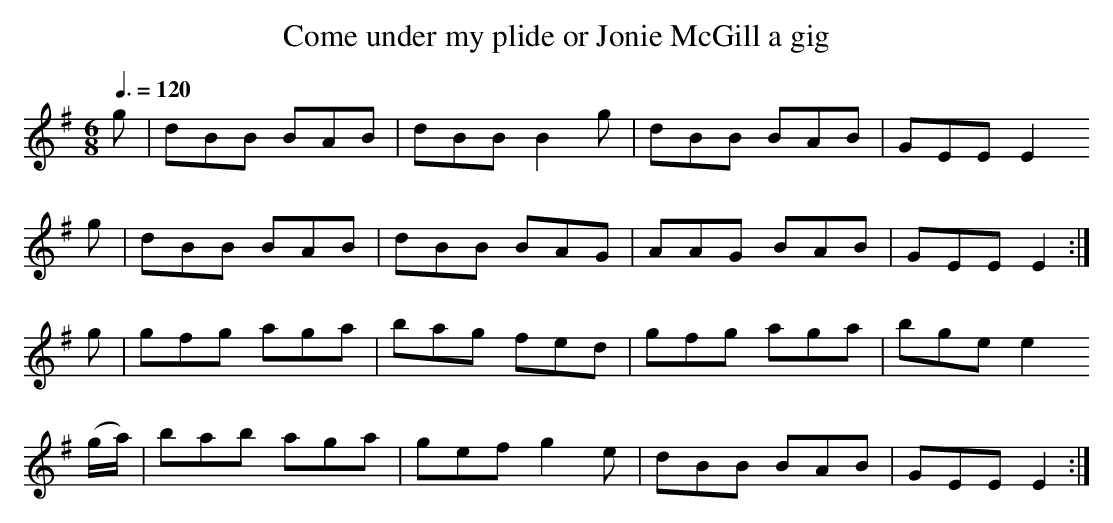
X:1
T:Come under my plide or Jonie McGill a gig
M:6/8
L:1/8
Q:3/8=120
K:E Minor
 g    |dBB BAB|dBB B2g|dBB BAB|GEE E2
 g    |dBB BAB|dBB BAG|AAG BAB|GEE E2:|
 g    |gfg aga|bag fed|gfg aga|bge e2
(g/a/)|bab aga|gef g2e|dBB BAB|GEE E2:|
